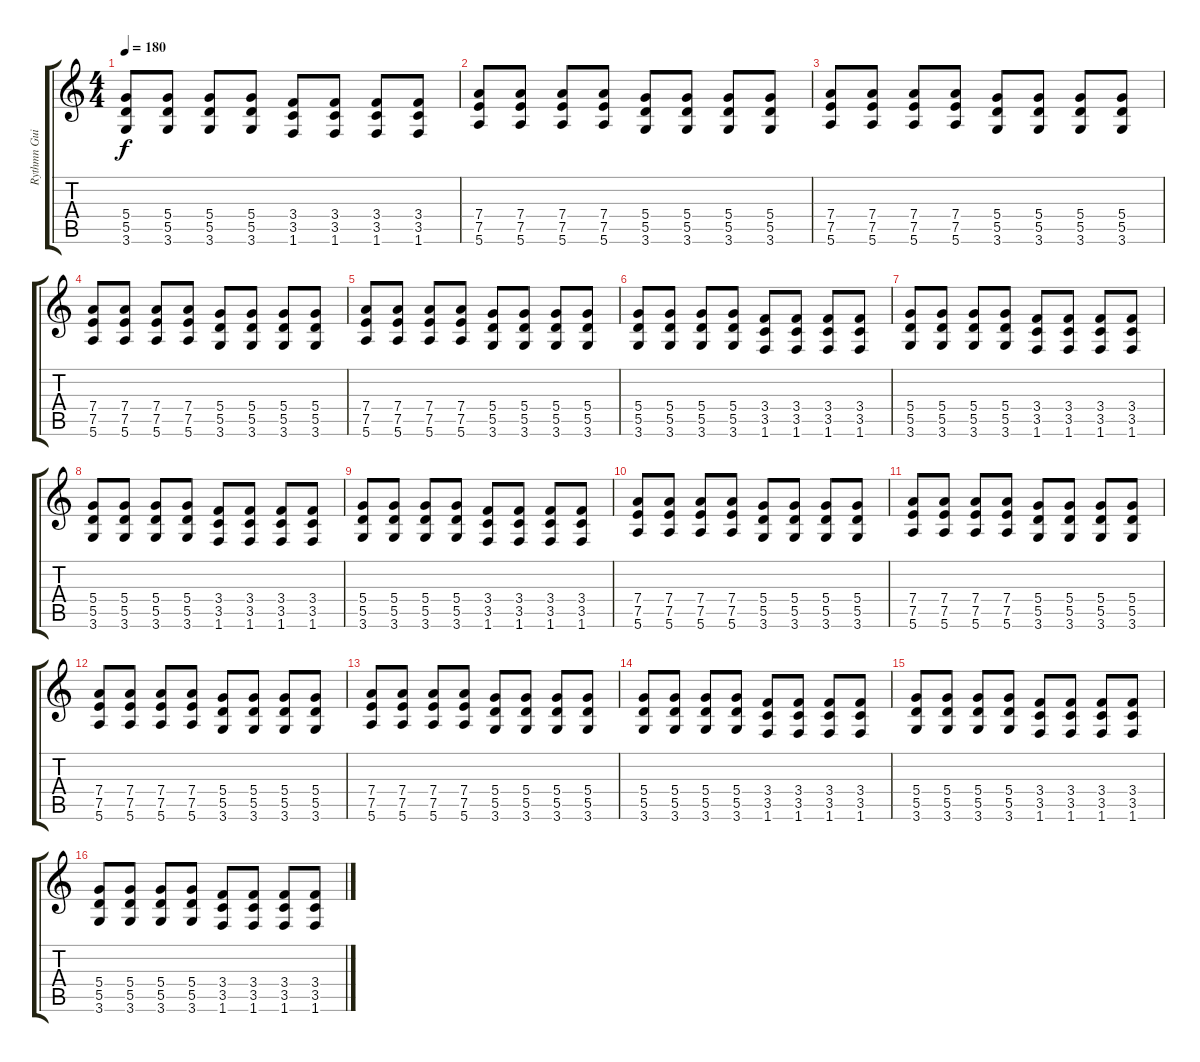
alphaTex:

\track ("Rythmn Guitar" "Rythmn Gui") {instrument distortionguitar}
\staff {score tabs}
\tuning (E4 B3 G3 D3 A2 E2) {hide}
\ts (4 4)
\tempo 180
\clef g2
\ks c
(5.4 5.5 3.6).8{dy f} (5.4 5.5 3.6).8 (5.4 5.5 3.6).8 (5.4 5.5 3.6).8 (3.4 3.5 1.6).8 (3.4 3.5 1.6).8 (3.4 3.5 1.6).8 (3.4 3.5 1.6).8 |
(7.4 7.5 5.6).8 (7.4 7.5 5.6).8 (7.4 7.5 5.6).8 (7.4 7.5 5.6).8 (5.4 5.5 3.6).8 (5.4 5.5 3.6).8 (5.4 5.5 3.6).8 (5.4 5.5 3.6).8 |
(7.4 7.5 5.6).8 (7.4 7.5 5.6).8 (7.4 7.5 5.6).8 (7.4 7.5 5.6).8 (5.4 5.5 3.6).8 (5.4 5.5 3.6).8 (5.4 5.5 3.6).8 (5.4 5.5 3.6).8 |
(7.4 7.5 5.6).8 (7.4 7.5 5.6).8 (7.4 7.5 5.6).8 (7.4 7.5 5.6).8 (5.4 5.5 3.6).8 (5.4 5.5 3.6).8 (5.4 5.5 3.6).8 (5.4 5.5 3.6).8 |
(7.4 7.5 5.6).8 (7.4 7.5 5.6).8 (7.4 7.5 5.6).8 (7.4 7.5 5.6).8 (5.4 5.5 3.6).8 (5.4 5.5 3.6).8 (5.4 5.5 3.6).8 (5.4 5.5 3.6).8 |
(5.4 5.5 3.6).8 (5.4 5.5 3.6).8 (5.4 5.5 3.6).8 (5.4 5.5 3.6).8 (3.4 3.5 1.6).8 (3.4 3.5 1.6).8 (3.4 3.5 1.6).8 (3.4 3.5 1.6).8 |
(5.4 5.5 3.6).8 (5.4 5.5 3.6).8 (5.4 5.5 3.6).8 (5.4 5.5 3.6).8 (3.4 3.5 1.6).8 (3.4 3.5 1.6).8 (3.4 3.5 1.6).8 (3.4 3.5 1.6).8 |
(5.4 5.5 3.6).8 (5.4 5.5 3.6).8 (5.4 5.5 3.6).8 (5.4 5.5 3.6).8 (3.4 3.5 1.6).8 (3.4 3.5 1.6).8 (3.4 3.5 1.6).8 (3.4 3.5 1.6).8 |
(5.4 5.5 3.6).8 (5.4 5.5 3.6).8 (5.4 5.5 3.6).8 (5.4 5.5 3.6).8 (3.4 3.5 1.6).8 (3.4 3.5 1.6).8 (3.4 3.5 1.6).8 (3.4 3.5 1.6).8 |
(7.4 7.5 5.6).8 (7.4 7.5 5.6).8 (7.4 7.5 5.6).8 (7.4 7.5 5.6).8 (5.4 5.5 3.6).8 (5.4 5.5 3.6).8 (5.4 5.5 3.6).8 (5.4 5.5 3.6).8 |
(7.4 7.5 5.6).8 (7.4 7.5 5.6).8 (7.4 7.5 5.6).8 (7.4 7.5 5.6).8 (5.4 5.5 3.6).8 (5.4 5.5 3.6).8 (5.4 5.5 3.6).8 (5.4 5.5 3.6).8 |
(7.4 7.5 5.6).8 (7.4 7.5 5.6).8 (7.4 7.5 5.6).8 (7.4 7.5 5.6).8 (5.4 5.5 3.6).8 (5.4 5.5 3.6).8 (5.4 5.5 3.6).8 (5.4 5.5 3.6).8 |
(7.4 7.5 5.6).8 (7.4 7.5 5.6).8 (7.4 7.5 5.6).8 (7.4 7.5 5.6).8 (5.4 5.5 3.6).8 (5.4 5.5 3.6).8 (5.4 5.5 3.6).8 (5.4 5.5 3.6).8 |
(5.4 5.5 3.6).8 (5.4 5.5 3.6).8 (5.4 5.5 3.6).8 (5.4 5.5 3.6).8 (3.4 3.5 1.6).8 (3.4 3.5 1.6).8 (3.4 3.5 1.6).8 (3.4 3.5 1.6).8 |
(5.4 5.5 3.6).8 (5.4 5.5 3.6).8 (5.4 5.5 3.6).8 (5.4 5.5 3.6).8 (3.4 3.5 1.6).8 (3.4 3.5 1.6).8 (3.4 3.5 1.6).8 (3.4 3.5 1.6).8 |
(5.4 5.5 3.6).8 (5.4 5.5 3.6).8 (5.4 5.5 3.6).8 (5.4 5.5 3.6).8 (3.4 3.5 1.6).8 (3.4 3.5 1.6).8 (3.4 3.5 1.6).8 (3.4 3.5 1.6).8
